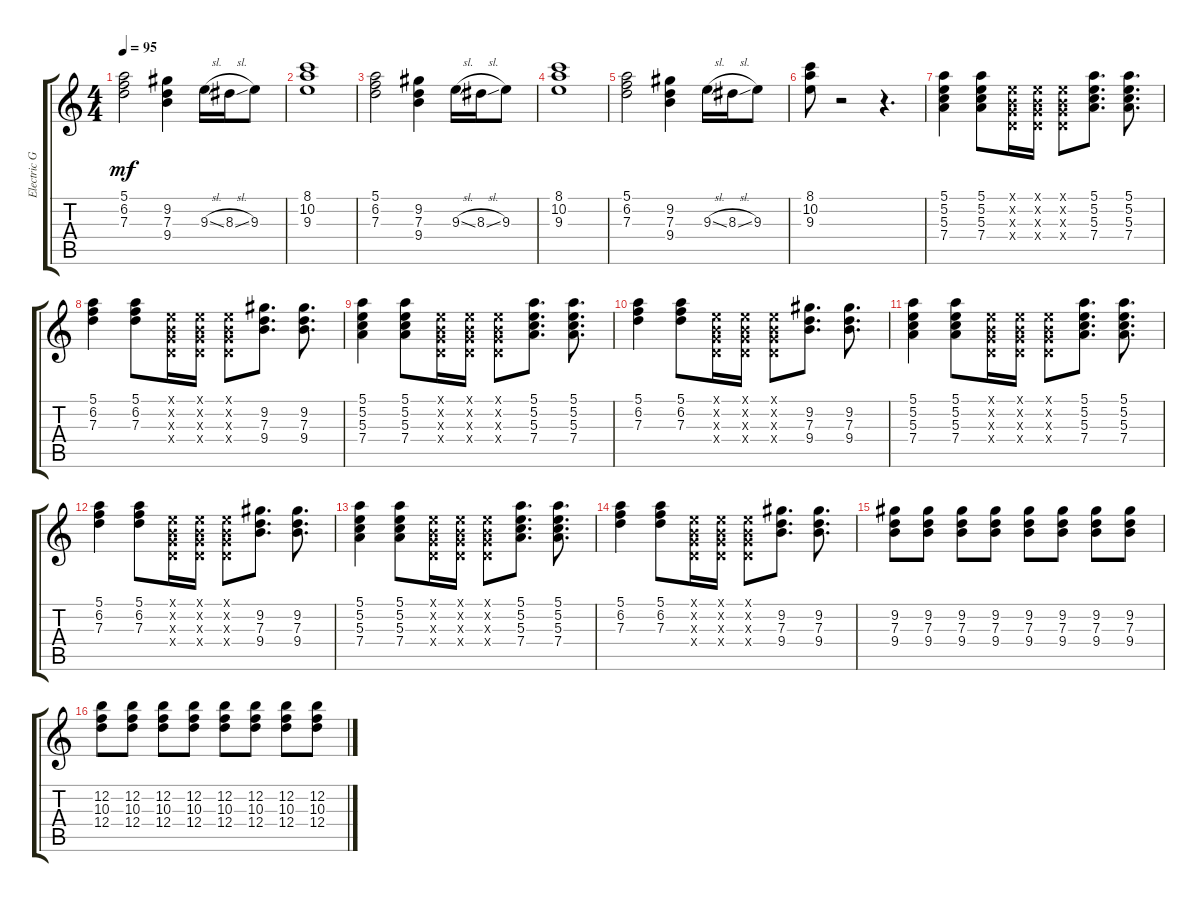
\track ("Electric Guitar" "Electric G") {instrument distortionguitar}
\staff {score tabs}
\tuning (E4 B3 G3 D3 A2 E2) {hide}
\ts (4 4)
\tempo 95
\clef g2
\ks c
(5.1 6.2 7.3).2{dy mf} (9.2 7.3 9.4).4 9.3{sl}.16 8.3{sl}.16 9.3.8 |
(8.1 10.2 9.3).1 |
(5.1 6.2 7.3).2 (9.2 7.3 9.4).4 9.3{sl}.16 8.3{sl}.16 9.3.8 |
(8.1 10.2 9.3).1 |
(5.1 6.2 7.3).2 (9.2 7.3 9.4).4 9.3{sl}.16 8.3{sl}.16 9.3.8 |
(8.1 10.2 9.3).8 r.2 r.4{d} |
(5.1 5.2 5.3 7.4).4 (5.1 5.2 5.3 7.4).8 (0.1{x} 0.2{x} 0.3{x} 0.4{x}).16 (0.1{x} 0.2{x} 0.3{x} 0.4{x}).16 (0.1{x} 0.2{x} 0.3{x} 0.4{x}).8 (5.1 5.2 5.3 7.4).8{d} (5.1 5.2 5.3 7.4).8{d} |
(5.1 6.2 7.3).4 (5.1 6.2 7.3).8 (0.1{x} 0.2{x} 0.3{x} 0.4{x}).16 (0.1{x} 0.2{x} 0.3{x} 0.4{x}).16 (0.1{x} 0.2{x} 0.3{x} 0.4{x}).8 (9.2 7.3 9.4).8{d} (9.2 7.3 9.4).8{d} |
(5.1 5.2 5.3 7.4).4 (5.1 5.2 5.3 7.4).8 (0.1{x} 0.2{x} 0.3{x} 0.4{x}).16 (0.1{x} 0.2{x} 0.3{x} 0.4{x}).16 (0.1{x} 0.2{x} 0.3{x} 0.4{x}).8 (5.1 5.2 5.3 7.4).8{d} (5.1 5.2 5.3 7.4).8{d} |
(5.1 6.2 7.3).4 (5.1 6.2 7.3).8 (0.1{x} 0.2{x} 0.3{x} 0.4{x}).16 (0.1{x} 0.2{x} 0.3{x} 0.4{x}).16 (0.1{x} 0.2{x} 0.3{x} 0.4{x}).8 (9.2 7.3 9.4).8{d} (9.2 7.3 9.4).8{d} |
(5.1 5.2 5.3 7.4).4 (5.1 5.2 5.3 7.4).8 (0.1{x} 0.2{x} 0.3{x} 0.4{x}).16 (0.1{x} 0.2{x} 0.3{x} 0.4{x}).16 (0.1{x} 0.2{x} 0.3{x} 0.4{x}).8 (5.1 5.2 5.3 7.4).8{d} (5.1 5.2 5.3 7.4).8{d} |
(5.1 6.2 7.3).4 (5.1 6.2 7.3).8 (0.1{x} 0.2{x} 0.3{x} 0.4{x}).16 (0.1{x} 0.2{x} 0.3{x} 0.4{x}).16 (0.1{x} 0.2{x} 0.3{x} 0.4{x}).8 (9.2 7.3 9.4).8{d} (9.2 7.3 9.4).8{d} |
(5.1 5.2 5.3 7.4).4 (5.1 5.2 5.3 7.4).8 (0.1{x} 0.2{x} 0.3{x} 0.4{x}).16 (0.1{x} 0.2{x} 0.3{x} 0.4{x}).16 (0.1{x} 0.2{x} 0.3{x} 0.4{x}).8 (5.1 5.2 5.3 7.4).8{d} (5.1 5.2 5.3 7.4).8{d} |
(5.1 6.2 7.3).4 (5.1 6.2 7.3).8 (0.1{x} 0.2{x} 0.3{x} 0.4{x}).16 (0.1{x} 0.2{x} 0.3{x} 0.4{x}).16 (0.1{x} 0.2{x} 0.3{x} 0.4{x}).8 (9.2 7.3 9.4).8{d} (9.2 7.3 9.4).8{d} |
(9.2 7.3 9.4).8 (9.2 7.3 9.4).8 (9.2 7.3 9.4).8 (9.2 7.3 9.4).8 (9.2 7.3 9.4).8 (9.2 7.3 9.4).8 (9.2 7.3 9.4).8 (9.2 7.3 9.4).8 |
(12.2 10.3 12.4).8 (12.2 10.3 12.4).8 (12.2 10.3 12.4).8 (12.2 10.3 12.4).8 (12.2 10.3 12.4).8 (12.2 10.3 12.4).8 (12.2 10.3 12.4).8 (12.2 10.3 12.4).8
